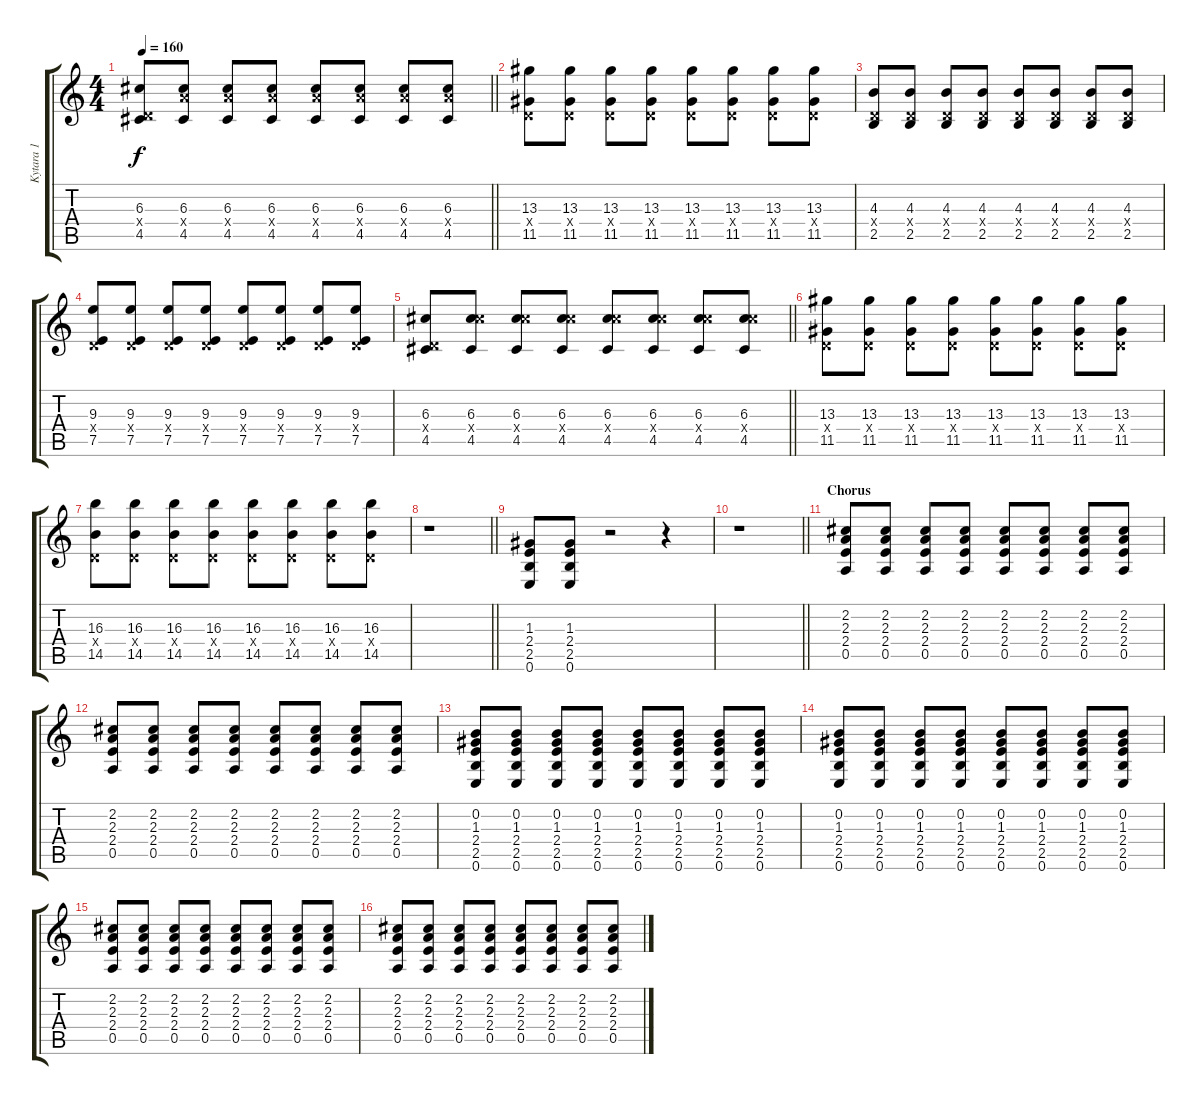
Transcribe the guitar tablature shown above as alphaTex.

\track ("Kytara 1" "Kytara 1") {instrument overdrivenguitar}
\staff {score tabs}
\tuning (E4 B3 G3 D3 A2 E2) {hide}
\ts (4 4)
\tempo 160
\clef g2
\barLineRight lightlight
\ks c
(6.3 0.4{x} 4.5).8{dy f} (6.3 7.4{x} 4.5).8 (6.3 7.4{x} 4.5).8 (6.3 7.4{x} 4.5).8 (6.3 7.4{x} 4.5).8 (6.3 7.4{x} 4.5).8 (6.3 7.4{x} 4.5).8 (6.3 7.4{x} 4.5).8 |
(13.3 0.4{x} 11.5).8 (13.3 0.4{x} 11.5).8 (13.3 0.4{x} 11.5).8 (13.3 0.4{x} 11.5).8 (13.3 0.4{x} 11.5).8 (13.3 0.4{x} 11.5).8 (13.3 0.4{x} 11.5).8 (13.3 0.4{x} 11.5).8 |
(4.3 0.4{x} 2.5).8 (4.3 0.4{x} 2.5).8 (4.3 0.4{x} 2.5).8 (4.3 0.4{x} 2.5).8 (4.3 0.4{x} 2.5).8 (4.3 0.4{x} 2.5).8 (4.3 0.4{x} 2.5).8 (4.3 0.4{x} 2.5).8 |
(9.3 0.4{x} 7.5).8 (9.3 0.4{x} 7.5).8 (9.3 0.4{x} 7.5).8 (9.3 0.4{x} 7.5).8 (9.3 0.4{x} 7.5).8 (9.3 0.4{x} 7.5).8 (9.3 0.4{x} 7.5).8 (9.3 0.4{x} 7.5).8 |
\barLineRight lightlight
(6.3 0.4{x} 4.5).8 (6.3 11.4{x} 4.5).8 (6.3 11.4{x} 4.5).8 (6.3 11.4{x} 4.5).8 (6.3 11.4{x} 4.5).8 (6.3 11.4{x} 4.5).8 (6.3 11.4{x} 4.5).8 (6.3 11.4{x} 4.5).8 |
(13.3 0.4{x} 11.5).8 (13.3 0.4{x} 11.5).8 (13.3 0.4{x} 11.5).8 (13.3 0.4{x} 11.5).8 (13.3 0.4{x} 11.5).8 (13.3 0.4{x} 11.5).8 (13.3 0.4{x} 11.5).8 (13.3 0.4{x} 11.5).8 |
(16.3 0.4{x} 14.5).8 (16.3 0.4{x} 14.5).8 (16.3 0.4{x} 14.5).8 (16.3 0.4{x} 14.5).8 (16.3 0.4{x} 14.5).8 (16.3 0.4{x} 14.5).8 (16.3 0.4{x} 14.5).8 (16.3 0.4{x} 14.5).8 |
\barLineRight lightlight
r.1 |
\section ("" "")
(1.3 2.4 2.5 0.6).8 (1.3 2.4 2.5 0.6).8 r.2 r.4 |
\barLineRight lightlight
r.1 |
\section ("" "Chorus")
(2.2 2.3 2.4 0.5).8 (2.2 2.3 2.4 0.5).8 (2.2 2.3 2.4 0.5).8 (2.2 2.3 2.4 0.5).8 (2.2 2.3 2.4 0.5).8 (2.2 2.3 2.4 0.5).8 (2.2 2.3 2.4 0.5).8 (2.2 2.3 2.4 0.5).8 |
(2.2 2.3 2.4 0.5).8 (2.2 2.3 2.4 0.5).8 (2.2 2.3 2.4 0.5).8 (2.2 2.3 2.4 0.5).8 (2.2 2.3 2.4 0.5).8 (2.2 2.3 2.4 0.5).8 (2.2 2.3 2.4 0.5).8 (2.2 2.3 2.4 0.5).8 |
(0.2 1.3 2.4 2.5 0.6).8 (0.2 1.3 2.4 2.5 0.6).8 (0.2 1.3 2.4 2.5 0.6).8 (0.2 1.3 2.4 2.5 0.6).8 (0.2 1.3 2.4 2.5 0.6).8 (0.2 1.3 2.4 2.5 0.6).8 (0.2 1.3 2.4 2.5 0.6).8 (0.2 1.3 2.4 2.5 0.6).8 |
(0.2 1.3 2.4 2.5 0.6).8 (0.2 1.3 2.4 2.5 0.6).8 (0.2 1.3 2.4 2.5 0.6).8 (0.2 1.3 2.4 2.5 0.6).8 (0.2 1.3 2.4 2.5 0.6).8 (0.2 1.3 2.4 2.5 0.6).8 (0.2 1.3 2.4 2.5 0.6).8 (0.2 1.3 2.4 2.5 0.6).8 |
(2.2 2.3 2.4 0.5).8 (2.2 2.3 2.4 0.5).8 (2.2 2.3 2.4 0.5).8 (2.2 2.3 2.4 0.5).8 (2.2 2.3 2.4 0.5).8 (2.2 2.3 2.4 0.5).8 (2.2 2.3 2.4 0.5).8 (2.2 2.3 2.4 0.5).8 |
(2.2 2.3 2.4 0.5).8 (2.2 2.3 2.4 0.5).8 (2.2 2.3 2.4 0.5).8 (2.2 2.3 2.4 0.5).8 (2.2 2.3 2.4 0.5).8 (2.2 2.3 2.4 0.5).8 (2.2 2.3 2.4 0.5).8 (2.2 2.3 2.4 0.5).8
